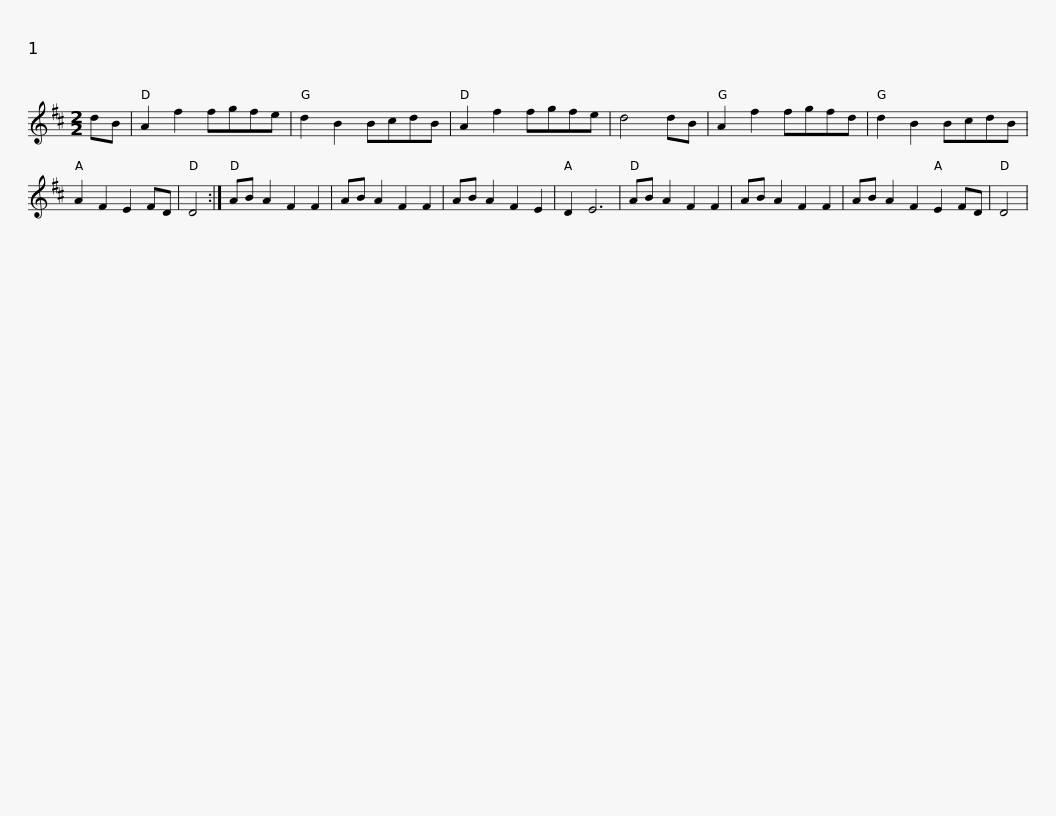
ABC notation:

X:1
L:1/8
M:2/2
I:linebreak $
K:D
V:1 treble
V:1
 dB | A2 f2 fgfe | d2 B2 BcdB | A2 f2 fgfe | d4 dB |$ %5
 A2 f2 fgfd | d2 B2 BcdB | A2 F2 E2 FD | D4 :|$ AB A2 F2 F2 | %10
 AB A2 F2 F2 | AB A2 F2 E2 | D2 E6 |$ AB A2 F2 F2 | AB A2 F2 F2 | %15
 AB A2 F2 E2 FD | D4 | %17
